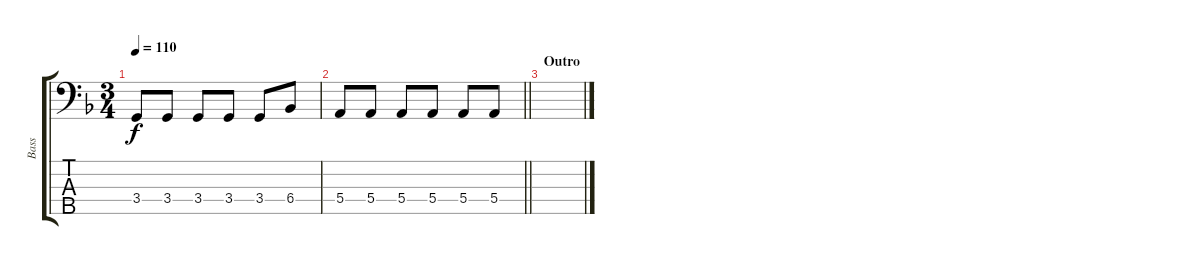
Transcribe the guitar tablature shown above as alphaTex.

\track ("Bass" "Bass") {instrument electricbassfinger}
\staff {score tabs}
\tuning (G2 D2 A1 E1 A0) {hide}
\ts (3 4)
\tempo 110
\clef f4
\ks dminor
3.4.8{dy f} 3.4.8 3.4.8 3.4.8 3.4.8 6.4.8 |
\barLineRight lightlight
5.4.8 5.4.8 5.4.8 5.4.8 5.4.8 5.4.8 |
\section ("" "Outro")
